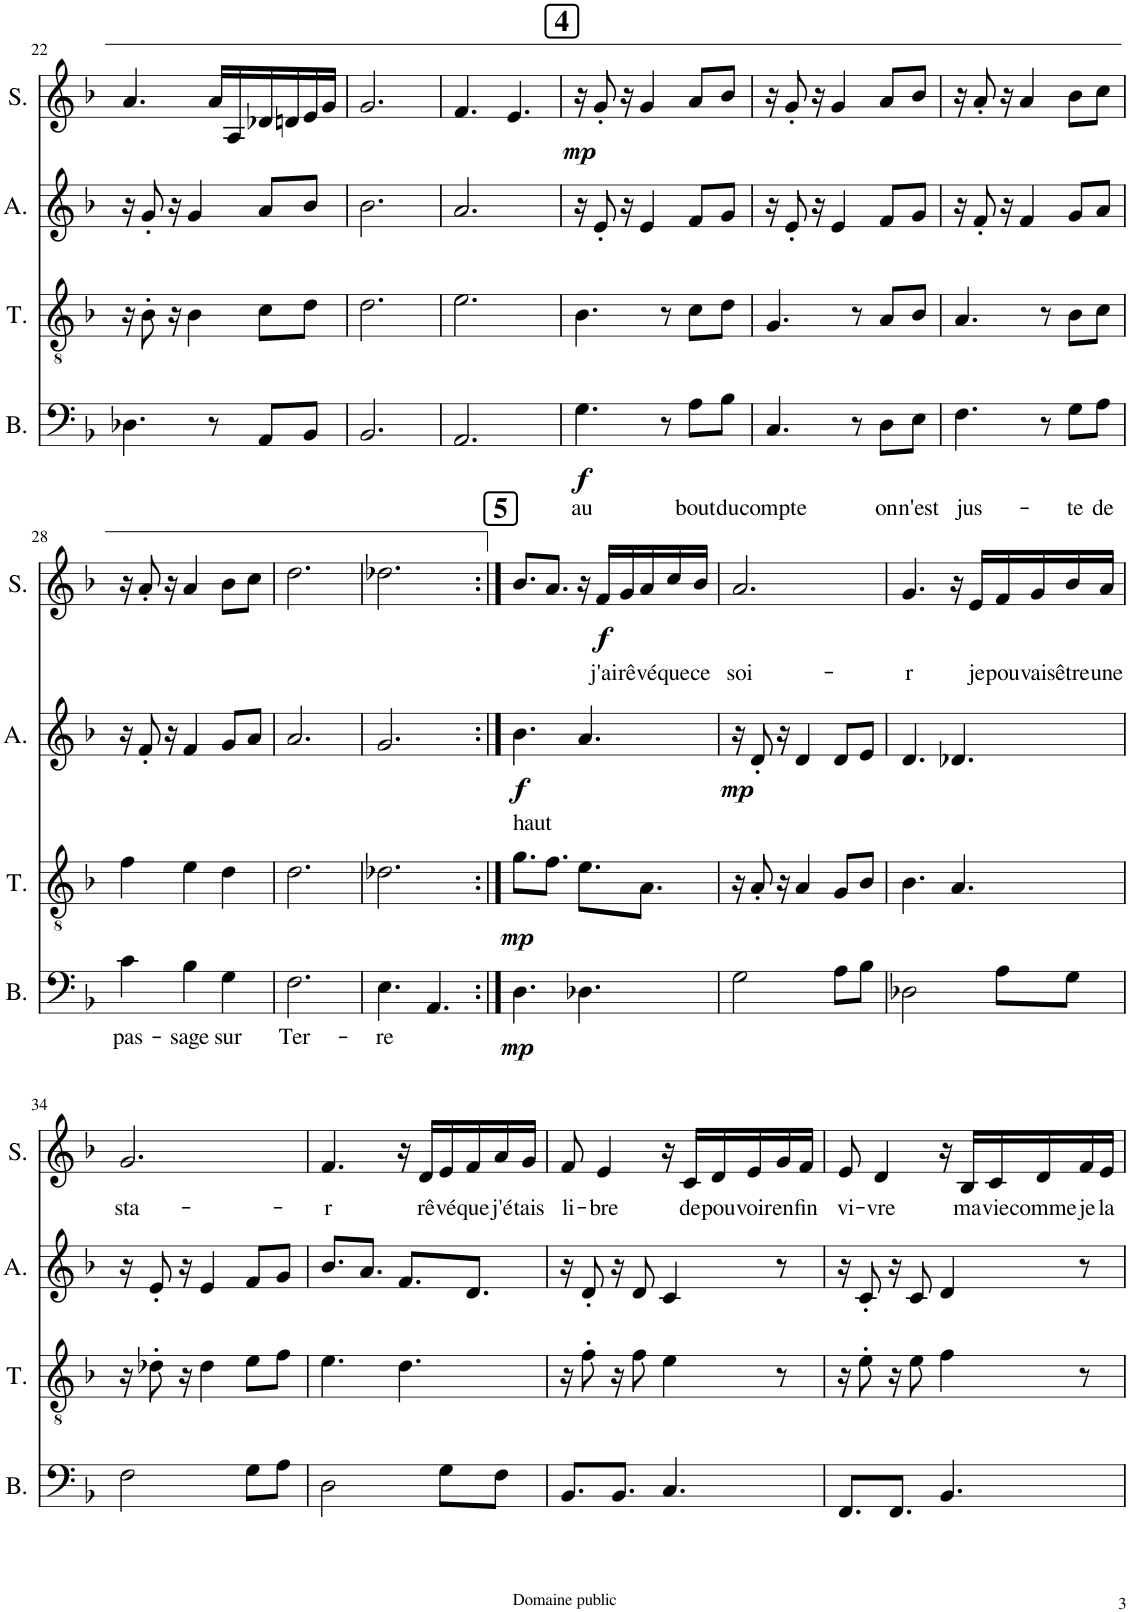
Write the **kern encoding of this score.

**kern	**text	**dynam	**kern	**dynam	**kern	**text	**dynam	**kern	**text	**dynam
*part4	*part4	*part4	*part3	*part3	*part2	*part2	*part2	*part1	*part1	*part1
*staff4	*staff4	*staff4	*staff3	*staff3	*staff2	*staff2	*staff2	*staff1	*staff1	*staff1
*I"Bass	*	*	*I"Ténor	*	*I"Alto	*	*	*I"Soprano	*	*
*I'B.	*	*	*I'T.	*	*I'A.	*	*	*I'S.	*	*
!!LO:PB:g=z
*clefF4	*	*	*clefGv2	*	*clefG2	*	*	*clefG2	*	*
*k[b-]	*	*	*k[b-]	*	*k[b-]	*	*	*k[b-]	*	*
*M6/8	*	*	*M6/8	*	*M6/8	*	*	*M6/8	*	*
=22	=22	=22	=22	=22	=22	=22	=22	=22	=22	=22
4.D-X\	.	.	16r	.	16r	.	.	4.a/	.	.
.	.	.	8B-'\	.	8g'/	.	.	.	.	.
.	.	.	16r	.	16r	.	.	.	.	.
.	.	.	4B-\	.	4g/	.	.	.	.	.
8r	.	.	.	.	.	.	.	16a/LL	.	.
.	.	.	.	.	.	.	.	16A/	.	.
8AA/L	.	.	8c\L	.	8a/L	.	.	16d-X/	.	.
.	.	.	.	.	.	.	.	16dn/	.	.
8BB-/J	.	.	8d\J	.	8b-/J	.	.	16e/	.	.
.	.	.	.	.	.	.	.	16g/JJ	.	.
=23	=23	=23	=23	=23	=23	=23	=23	=23	=23	=23
2.BB-/	.	.	2.d\	.	2.b-\	.	.	2.g/	.	.
=24	=24	=24	=24	=24	=24	=24	=24	=24	=24	=24
2.AA/	.	.	2.e\	.	2.a/	.	.	4.f/	.	.
.	.	.	.	.	.	.	.	4.e/	.	.
!!LO:REH:place=s1:a:B:cj:fs=14:t=4
=25	=25	=25	=25	=25	=25	=25	=25	=25	=25	=25
!	!LO:LY:b	!LO:DY:b	!	!	!	!	!	!	!	!LO:DY:b
4.G\	au	f	4.B-\	.	16r	.	.	16r	.	mp
.	.	.	.	.	8e'/	.	.	8g'/	.	.
.	.	.	.	.	16r	.	.	16r	.	.
.	.	.	.	.	4e/	.	.	4g/	.	.
8r	.	.	8r	.	.	.	.	.	.	.
!	!LO:LY:b	!	!	!	!	!	!	!	!	!
8A\L	bout	.	8c\L	.	8f/L	.	.	8a/L	.	.
!	!LO:LY:b	!	!	!	!	!	!	!	!	!
8B-\J	du	.	8d\J	.	8g/J	.	.	8b-/J	.	.
=26	=26	=26	=26	=26	=26	=26	=26	=26	=26	=26
!	!LO:LY:b	!	!	!	!	!	!	!	!	!
4.C/	compte	.	4.G/	.	16r	.	.	16r	.	.
.	.	.	.	.	8e'/	.	.	8g'/	.	.
.	.	.	.	.	16r	.	.	16r	.	.
.	.	.	.	.	4e/	.	.	4g/	.	.
8r	.	.	8r	.	.	.	.	.	.	.
!	!LO:LY:b	!	!	!	!	!	!	!	!	!
8D\L	on	.	8A/L	.	8f/L	.	.	8a/L	.	.
!	!LO:LY:b	!	!	!	!	!	!	!	!	!
8E\J	n'est	.	8B-/J	.	8g/J	.	.	8b-/J	.	.
=27	=27	=27	=27	=27	=27	=27	=27	=27	=27	=27
!	!LO:LY:b	!	!	!	!	!	!	!	!	!
4.F\	jus-	.	4.A/	.	16r	.	.	16r	.	.
.	.	.	.	.	8f'/	.	.	8a'/	.	.
.	.	.	.	.	16r	.	.	16r	.	.
.	.	.	.	.	4f/	.	.	4a/	.	.
8r	.	.	8r	.	.	.	.	.	.	.
!	!LO:LY:b	!	!	!	!	!	!	!	!	!
8G\L	-te	.	8B-\L	.	8g/L	.	.	8b-\L	.	.
!	!LO:LY:b	!	!	!	!	!	!	!	!	!
8A\J	de	.	8c\J	.	8a/J	.	.	8cc\J	.	.
!!LO:LB:g=z
=28	=28	=28	=28	=28	=28	=28	=28	=28	=28	=28
!	!LO:LY:b	!	!	!	!	!	!	!	!	!
4c\	pas-	.	4f\	.	16r	.	.	16r	.	.
.	.	.	.	.	8f'/	.	.	8a'/	.	.
.	.	.	.	.	16r	.	.	16r	.	.
!	!LO:LY:b	!	!	!	!	!	!	!	!	!
4B-\	-sage	.	4e\	.	4f/	.	.	4a/	.	.
!	!LO:LY:b	!	!	!	!	!	!	!	!	!
4G\	sur	.	4d\	.	8g/L	.	.	8b-\L	.	.
.	.	.	.	.	8a/J	.	.	8cc\J	.	.
=29	=29	=29	=29	=29	=29	=29	=29	=29	=29	=29
!	!LO:LY:b	!	!	!	!	!	!	!	!	!
2.F\	Ter-	.	2.d\	.	2.a/	.	.	2.dd\	.	.
=30	=30	=30	=30	=30	=30	=30	=30	=30	=30	=30
!	!LO:LY:b	!	!	!	!	!	!	!	!	!
4.E\	-re	.	2.d-X\	.	2.g/	.	.	2.dd-X\	.	.
4.AA/	.	.	.	.	.	.	.	.	.	.
!!LO:REH:place=s1:a:B:cj:fs=14:t=5
=31:|!	=31:|!	=31:|!	=31:|!	=31:|!	=31:|!	=31:|!	=31:|!	=31:|!	=31:|!	=31:|!
!	!	!LO:DY:b	!	!LO:DY:b	!	!LO:LY:b	!LO:DY:b	!	!	!
4.D\	.	mp	8.g\L	mp	4.b-\	haut-	f	8.b-/L	.	.
.	.	.	8.f\J	.	.	.	.	8.a/J	.	.
4.D-X\	.	.	8.e\L	.	4.a/	.	.	16r	.	.
!	!	!	!	!	!	!	!	!	!LO:LY:b	!LO:DY:b
.	.	.	.	.	.	.	.	16f/LL	j'ai	f
!	!	!	!	!	!	!	!	!	!LO:LY:b	!
.	.	.	.	.	.	.	.	16g/	rê-	.
!	!	!	!	!	!	!	!	!	!LO:LY:b	!
.	.	.	8.A\J	.	.	.	.	16a/	-vé	.
!	!	!	!	!	!	!	!	!	!LO:LY:b	!
.	.	.	.	.	.	.	.	16cc/	que	.
!	!	!	!	!	!	!	!	!	!LO:LY:b	!
.	.	.	.	.	.	.	.	16b-/JJ	ce	.
=32	=32	=32	=32	=32	=32	=32	=32	=32	=32	=32
!	!	!	!	!	!	!	!LO:DY:b	!	!LO:LY:b	!
2G\	.	.	16r	.	16r	.	mp	2.a/	soi-	.
.	.	.	8A'/	.	8d'/	.	.	.	.	.
.	.	.	16r	.	16r	.	.	.	.	.
.	.	.	4A/	.	4d/	.	.	.	.	.
8A\L	.	.	8G/L	.	8d/L	.	.	.	.	.
8B-\J	.	.	8B-/J	.	8e/J	.	.	.	.	.
=33	=33	=33	=33	=33	=33	=33	=33	=33	=33	=33
!	!	!	!	!	!	!	!	!	!LO:LY:b	!
2D-X\	.	.	4.B-\	.	4.d/	.	.	4.g/	-r	.
.	.	.	4.A/	.	4.d-X/	.	.	16r	.	.
!	!	!	!	!	!	!	!	!	!LO:LY:b	!
.	.	.	.	.	.	.	.	16e/LL	je	.
!	!	!	!	!	!	!	!	!	!LO:LY:b	!
8A\L	.	.	.	.	.	.	.	16f/	pou-	.
!	!	!	!	!	!	!	!	!	!LO:LY:b	!
.	.	.	.	.	.	.	.	16g/	-vais	.
!	!	!	!	!	!	!	!	!	!LO:LY:b	!
8G\J	.	.	.	.	.	.	.	16b-/	être	.
!	!	!	!	!	!	!	!	!	!LO:LY:b	!
.	.	.	.	.	.	.	.	16a/JJ	une	.
!!LO:LB:g=z
=34	=34	=34	=34	=34	=34	=34	=34	=34	=34	=34
!	!	!	!	!	!	!	!	!	!LO:LY:b	!
2F\	.	.	16r	.	16r	.	.	2.g/	sta-	.
.	.	.	8d-X'\	.	8e'/	.	.	.	.	.
.	.	.	16r	.	16r	.	.	.	.	.
.	.	.	4d-\	.	4e/	.	.	.	.	.
8G\L	.	.	8e\L	.	8f/L	.	.	.	.	.
8A\J	.	.	8f\J	.	8g/J	.	.	.	.	.
=35	=35	=35	=35	=35	=35	=35	=35	=35	=35	=35
!	!	!	!	!	!	!	!	!	!LO:LY:b	!
2D\	.	.	4.e\	.	8.b-/L	.	.	4.f/	-r	.
.	.	.	.	.	8.a/J	.	.	.	.	.
.	.	.	4.d\	.	8.f/L	.	.	16r	.	.
!	!	!	!	!	!	!	!	!	!LO:LY:b	!
.	.	.	.	.	.	.	.	16d/LL	rê-	.
!	!	!	!	!	!	!	!	!	!LO:LY:b	!
8G\L	.	.	.	.	.	.	.	16e/	-vé	.
!	!	!	!	!	!	!	!	!	!LO:LY:b	!
.	.	.	.	.	8.d/J	.	.	16f/	que	.
!	!	!	!	!	!	!	!	!	!LO:LY:b	!
8F\J	.	.	.	.	.	.	.	16a/	j'é-	.
!	!	!	!	!	!	!	!	!	!LO:LY:b	!
.	.	.	.	.	.	.	.	16g/JJ	-tais	.
=36	=36	=36	=36	=36	=36	=36	=36	=36	=36	=36
!	!	!	!	!	!	!	!	!	!LO:LY:b	!
8.BB-/L	.	.	16r	.	16r	.	.	8f/	li-	.
.	.	.	8f'\	.	8d'/	.	.	.	.	.
!	!	!	!	!	!	!	!	!	!LO:LY:b	!
.	.	.	.	.	.	.	.	4e/	-bre	.
8.BB-/J	.	.	16r	.	16r	.	.	.	.	.
.	.	.	8f\	.	8d/	.	.	.	.	.
4.C/	.	.	4e\	.	4c/	.	.	16r	.	.
!	!	!	!	!	!	!	!	!	!LO:LY:b	!
.	.	.	.	.	.	.	.	16c/LL	de	.
!	!	!	!	!	!	!	!	!	!LO:LY:b	!
.	.	.	.	.	.	.	.	16d/	pou-	.
!	!	!	!	!	!	!	!	!	!LO:LY:b	!
.	.	.	.	.	.	.	.	16e/	-voir	.
!	!	!	!	!	!	!	!	!	!LO:LY:b	!
.	.	.	8r	.	8r	.	.	16g/	en-	.
!	!	!	!	!	!	!	!	!	!LO:LY:b	!
.	.	.	.	.	.	.	.	16f/JJ	-fin	.
=37	=37	=37	=37	=37	=37	=37	=37	=37	=37	=37
!	!	!	!	!	!	!	!	!	!LO:LY:b	!
8.FF/L	.	.	16r	.	16r	.	.	8e/	vi-	.
.	.	.	8e'\	.	8c'/	.	.	.	.	.
!	!	!	!	!	!	!	!	!	!LO:LY:b	!
.	.	.	.	.	.	.	.	4d/	-vre	.
8.FF/J	.	.	16r	.	16r	.	.	.	.	.
.	.	.	8e\	.	8c/	.	.	.	.	.
4.BB-/	.	.	4f\	.	4d/	.	.	16r	.	.
!	!	!	!	!	!	!	!	!	!LO:LY:b	!
.	.	.	.	.	.	.	.	16B-/LL	ma	.
!	!	!	!	!	!	!	!	!	!LO:LY:b	!
.	.	.	.	.	.	.	.	16c/	vie	.
!	!	!	!	!	!	!	!	!	!LO:LY:b	!
.	.	.	.	.	.	.	.	16d/	comme	.
!	!	!	!	!	!	!	!	!	!LO:LY:b	!
.	.	.	8r	.	8r	.	.	16f/	je	.
!	!	!	!	!	!	!	!	!	!LO:LY:b	!
.	.	.	.	.	.	.	.	16e/JJ	la	.
=	=	=	=	=	=	=	=	=	=	=
*-	*-	*-	*-	*-	*-	*-	*-	*-	*-	*-
